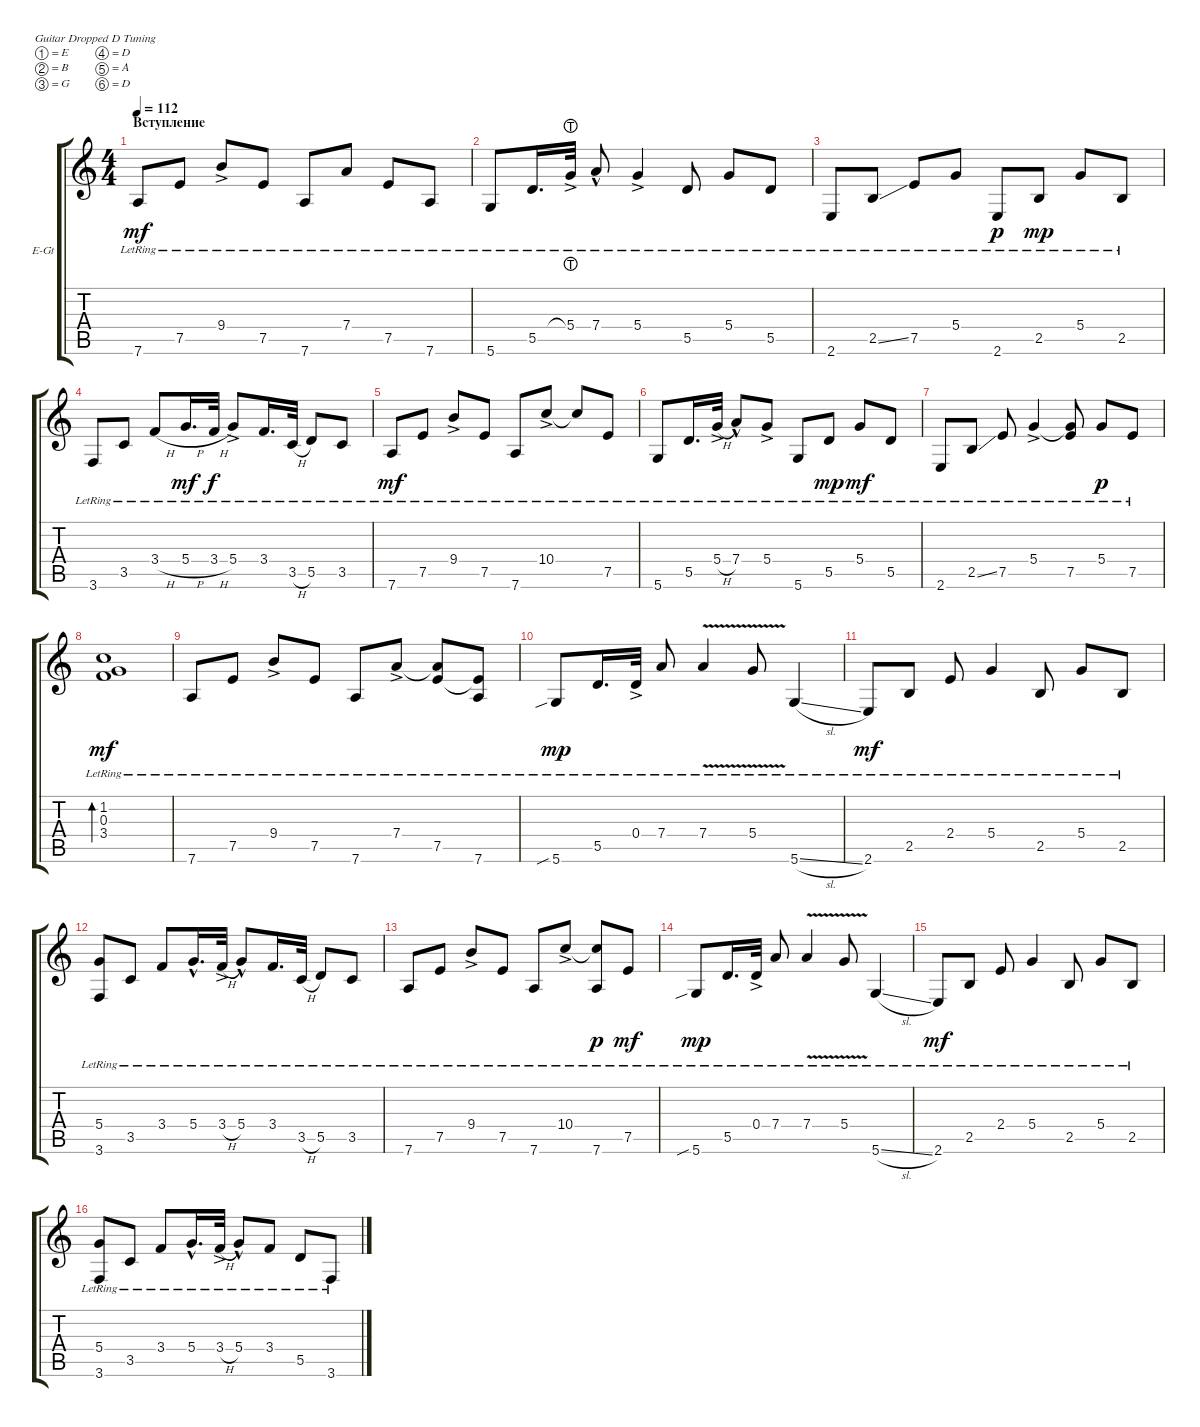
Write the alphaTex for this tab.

\defaultSystemsLayout 4
\bracketExtendMode groupsimilarinstruments
\firstSystemTrackNameOrientation horizontal
\otherSystemsTrackNameOrientation horizontal
\track ("Ренегат" "E-Gt") {instrument electricguitarclean}
\staff {score tabs}
\tuning (E4 B3 G3 D3 A2 D2)
\ts (4 4)
\section ("" "Вступление")
\tempo 112
\clef g2
\ks c
7.6{lr}.8{dy mf instrument electricguitarclean} 7.5{lr}.8 9.4{ac lr}.8 7.5{lr}.8 7.6{lr}.8 7.4{lr}.8 7.5{lr}.8 7.6{lr}.8 |
5.6{lr}.8 5.5{lr}.16{d} 5.4{lht ac lr}.32 7.4{hac lr}.8 5.4{ac lr}.4 5.5{lr}.8 5.4{lr}.8 5.5{lr}.8 |
2.6{lr}.8 2.5{ss lr}.8 7.5{lr}.8 5.4{lr}.8 2.6{lr}.8{dy p} 2.5{lr}.8{dy mp} 5.4{lr}.8 2.5{lr}.8 |
3.6{lr}.8 3.5{lr}.8 3.4{h lr}.8 5.4{h lr}.16{d dy mf} 3.4{h lr}.32{dy f} 5.4{ac lr}.8 3.4{lr}.16{d} 3.5{h lr}.32 5.5{lr}.8 3.5{lr}.8 |
7.6{lr}.8{dy mf} 7.5{lr}.8 9.4{ac lr}.8 7.5{lr}.8 7.6{lr}.8 10.4{ac lr}.8 10.4{lr t}.8 7.5{lr}.8 |
5.6{lr}.8 5.5{lr}.16{d} 5.4{h ac lr}.32 7.4{hac lr}.8 5.4{ac lr}.8 5.6{lr}.8 5.5{lr}.8{dy mp} 5.4{lr}.8{dy mf} 5.5{lr}.8 |
2.6{lr}.8 2.5{ss lr}.8 7.5{lr}.8 5.4{ac lr}.4 (5.4{lr t} 7.5{lr}).8 5.4{lr}.8{dy p} 7.5{lr}.8 |
(3.4{lr} 0.3{lr} 1.2{lr}).1{bd 42 dy mf} |
7.6{lr}.8 7.5{lr}.8 9.4{ac lr}.8 7.5{lr}.8 7.6{lr}.8 7.4{ac lr}.8 (7.4{lr t} 7.5{lr}).8 (7.6{lr} 7.5{lr t}).8 |
5.6{sib lr}.8{dy mp} 5.5{lr}.16{d} 0.4{ac lr}.32 7.4{lr}.8 7.4{v lr}.4 5.4{v lr}.8 5.6{sl lr}.4 |
2.6{lr}.8{dy mf} 2.5{lr}.8 2.4{lr}.8 5.4{lr}.4 2.5{lr}.8 5.4{lr}.8 2.5{lr}.8 |
(3.6{lr} 5.4{lr}).8 3.5{lr}.8 3.4{lr}.8 5.4{hac lr}.16{d} 3.4{h ac lr}.32 5.4{hac lr}.8 3.4{lr}.16{d} 3.5{h lr}.32 5.5{lr}.8 3.5{lr}.8 |
7.6{lr}.8 7.5{lr}.8 9.4{ac lr}.8 7.5{lr}.8 7.6{lr}.8 10.4{ac lr}.8 (10.4{lr t} 7.6{lr}).8{dy p} 7.5{lr}.8{dy mf} |
5.6{sib lr}.8{dy mp} 5.5{lr}.16{d} 0.4{ac lr}.32 7.4{lr}.8 7.4{v lr}.4 5.4{v lr}.8 5.6{sl lr}.4 |
2.6{lr}.8{dy mf} 2.5{lr}.8 2.4{lr}.8 5.4{lr}.4 2.5{lr}.8 5.4{lr}.8 2.5{lr}.8 |
(3.6{lr} 5.4{lr}).8 3.5{lr}.8 3.4{lr}.8 5.4{hac lr}.16{d} 3.4{h ac lr}.32 5.4{hac lr}.8 3.4{lr}.8 5.5{lr}.8 3.6{lr}.8
